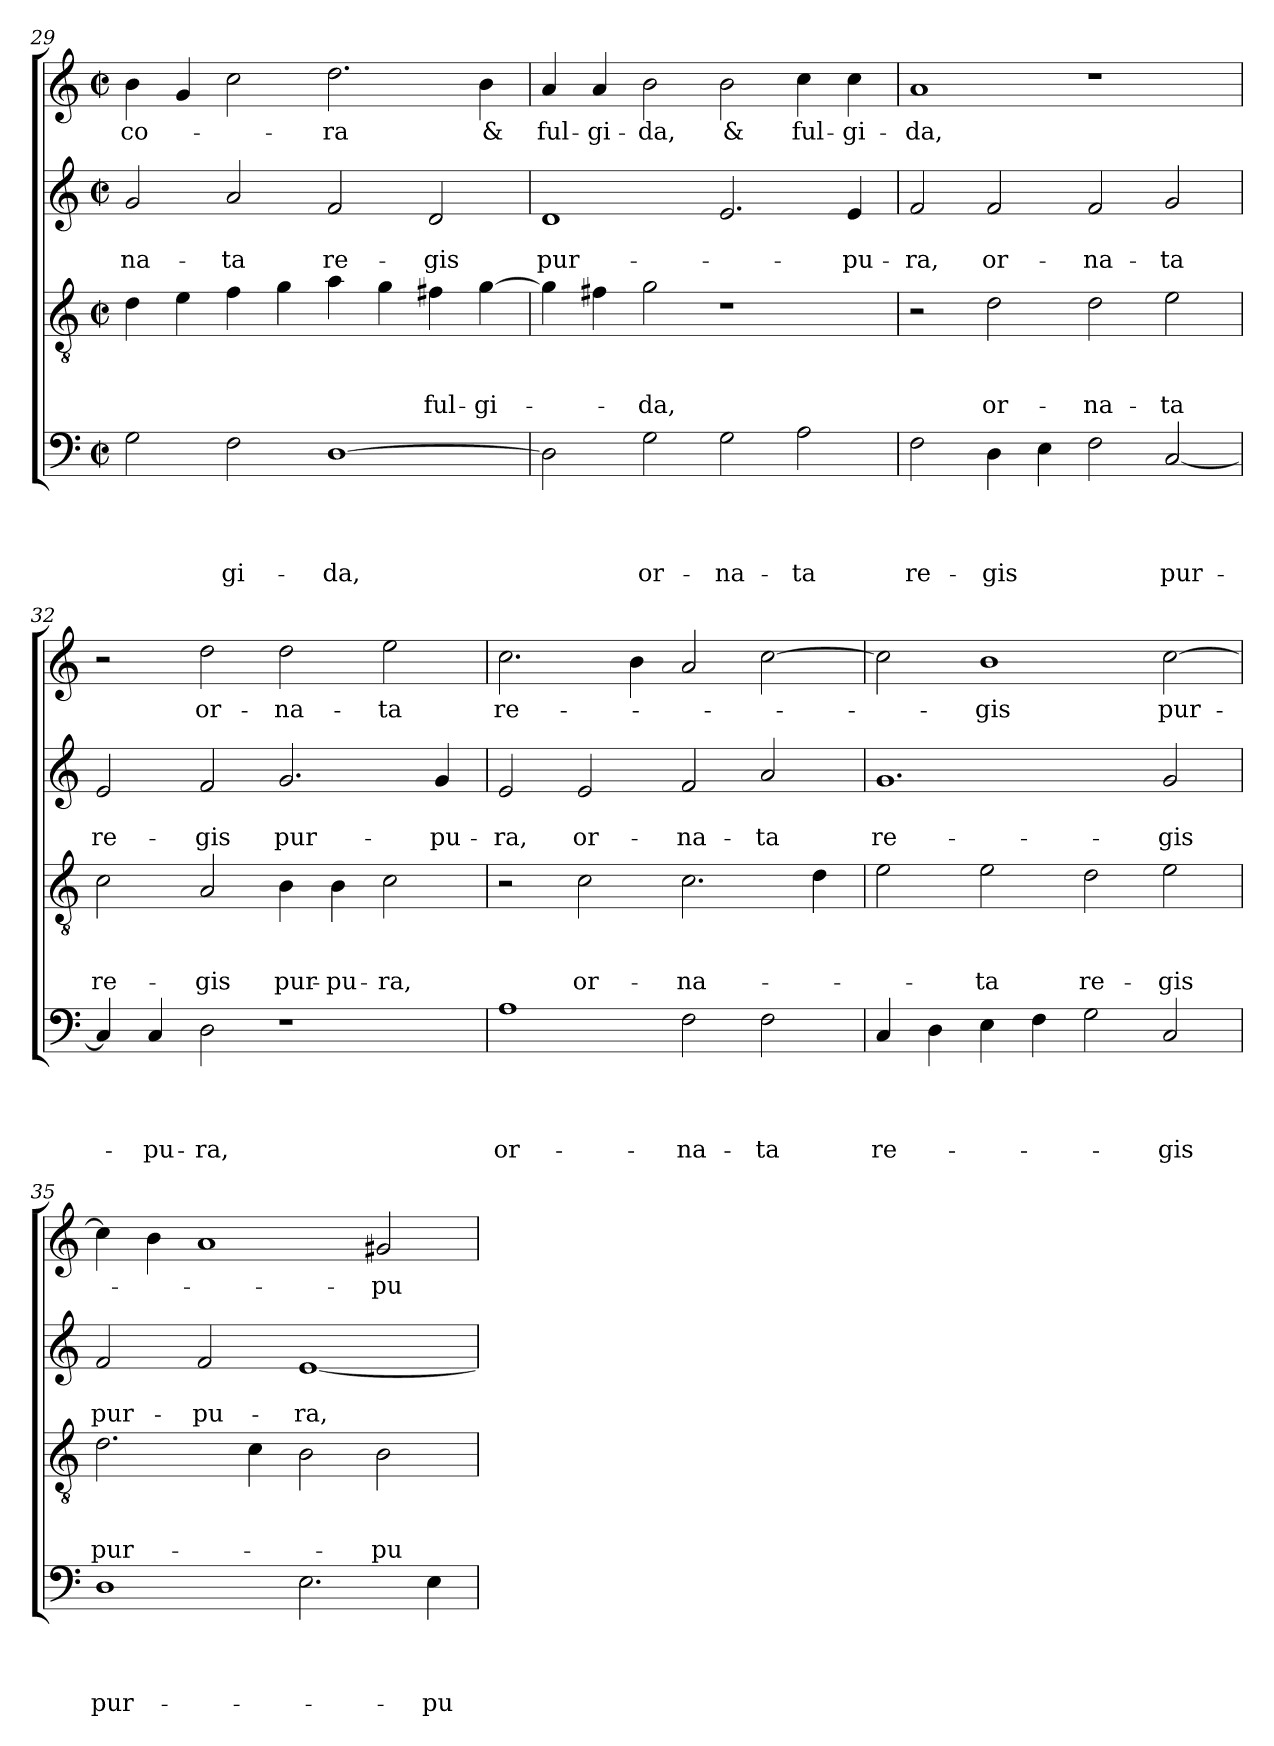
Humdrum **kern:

**kern	**text	**text	**text	**text	**kern	**text	**text	**text	**kern	**text	**text	**kern	**text
*part4	*part4	*part4	*part4	*part4	*part3	*part3	*part3	*part3	*part2	*part2	*part2	*part1	*part1
*staff4	*staff4	*staff4	*staff4	*staff4	*staff3	*staff3	*staff3	*staff3	*staff2	*staff2	*staff2	*staff1	*staff1
*clefF4	*	*	*	*	*clefGv2	*	*	*	*clefG2	*	*	*clefG2	*
*k[]	*	*	*	*	*k[]	*	*	*	*k[]	*	*	*k[]	*
*C:	*	*	*	*	*C:	*	*	*	*C:	*	*	*C:	*
*M2/2	*	*	*	*	*M2/2	*	*	*	*M2/2	*	*	*M2/2	*
*met(c|)	*	*	*	*	*met(c|)	*	*	*	*met(c|)	*	*	*met(c|)	*
=29	=29	=29	=29	=29	=29	=29	=29	=29	=29	=29	=29	=29	=29
!	!	!	!	!	!	!	!	!	!	!	!LO:LY:b	!	!LO:LY:b
2G\	.	.	.	.	4d\	.	.	.	2g/	.	-na-	4b\	-co-
.	.	.	.	.	4e\	.	.	.	.	.	.	4g/	.
!	!	!	!	!LO:LY:b	!	!	!	!	!	!	!LO:LY:b	!	!
2F\	.	.	.	-gi-	4f\	.	.	.	2a/	.	-ta	2cc\	.
.	.	.	.	.	4g\	.	.	.	.	.	.	.	.
!	!	!	!	!LO:LY:b	!	!	!	!	!	!	!LO:LY:b	!	!LO:LY:b
[1D	.	.	.	-da,	4a\	.	.	.	2f/	.	re-	2.dd\	-ra
.	.	.	.	.	4g\	.	.	.	.	.	.	.	.
!	!	!	!	!	!	!	!	!LO:LY:b	!	!	!LO:LY:b	!	!
.	.	.	.	.	4f#X\	.	.	ful-	2d/	.	-gis	.	.
!	!	!	!	!	!	!	!	!LO:LY:b	!	!	!	!	!LO:LY:b
.	.	.	.	.	[4g\	.	.	-gi-	.	.	.	4b\	&
=30	=30	=30	=30	=30	=30	=30	=30	=30	=30	=30	=30	=30	=30
!	!	!	!	!	!	!	!	!	!	!	!LO:LY:b	!	!LO:LY:b
2D\]	.	.	.	.	4g\]	.	.	.	1d	.	pur-	4a/	ful-
!	!	!	!	!	!	!	!	!	!	!	!	!	!LO:LY:b
.	.	.	.	.	4f#X\	.	.	.	.	.	.	4a/	-gi-
!	!	!	!	!LO:LY:b	!	!	!	!LO:LY:b	!	!	!	!	!LO:LY:b
2G\	.	.	.	or-	2g\	.	.	-da,	.	.	.	2b\	-da,
!	!	!	!	!LO:LY:b	!	!	!	!	!	!	!	!	!LO:LY:b
2G\	.	.	.	-na-	1r	.	.	.	2.e/	.	.	2b\	&
!	!	!	!	!LO:LY:b	!	!	!	!	!	!	!	!	!LO:LY:b
2A\	.	.	.	-ta	.	.	.	.	.	.	.	4cc\	ful-
!	!	!	!	!	!	!	!	!	!	!	!LO:LY:b	!	!LO:LY:b
.	.	.	.	.	.	.	.	.	4e/	.	-pu-	4cc\	-gi-
=31	=31	=31	=31	=31	=31	=31	=31	=31	=31	=31	=31	=31	=31
!	!	!	!	!LO:LY:b	!	!	!	!	!	!	!LO:LY:b	!	!LO:LY:b
2F\	.	.	.	re-	2r	.	.	.	2f/	.	-ra,	1a	-da,
!	!	!	!	!LO:LY:b	!	!	!	!LO:LY:b	!	!	!LO:LY:b	!	!
4D\	.	.	.	-gis	2d\	.	.	or-	2f/	.	or-	.	.
4E\	.	.	.	.	.	.	.	.	.	.	.	.	.
!	!	!	!	!	!	!	!	!LO:LY:b	!	!	!LO:LY:b	!	!
2F\	.	.	.	.	2d\	.	.	-na-	2f/	.	-na-	1r	.
!	!	!	!	!LO:LY:b	!	!	!	!LO:LY:b	!	!	!LO:LY:b	!	!
[2C/	.	.	.	pur-	2e\	.	.	-ta	2g/	.	-ta	.	.
!!LO:LB:g=z
=32	=32	=32	=32	=32	=32	=32	=32	=32	=32	=32	=32	=32	=32
!	!	!	!	!	!	!	!	!LO:LY:b	!	!	!LO:LY:b	!	!
4C/]	.	.	.	.	2c\	.	.	re-	2e/	.	re-	2r	.
!	!	!	!	!LO:LY:b	!	!	!	!	!	!	!	!	!
4C/	.	.	.	-pu-	.	.	.	.	.	.	.	.	.
!	!	!	!	!LO:LY:b	!	!	!	!LO:LY:b	!	!	!LO:LY:b	!	!LO:LY:b
2D\	.	.	.	-ra,	2A/	.	.	-gis	2f/	.	-gis	2dd\	or-
!	!	!	!	!	!	!	!	!LO:LY:b	!	!	!LO:LY:b	!	!LO:LY:b
1r	.	.	.	.	4B\	.	.	pur-	2.g/	.	pur-	2dd\	-na-
!	!	!	!	!	!	!	!	!LO:LY:b	!	!	!	!	!
.	.	.	.	.	4B\	.	.	-pu-	.	.	.	.	.
!	!	!	!	!	!	!	!	!LO:LY:b	!	!	!	!	!LO:LY:b
.	.	.	.	.	2c\	.	.	-ra,	.	.	.	2ee\	-ta
!	!	!	!	!	!	!	!	!	!	!	!LO:LY:b	!	!
.	.	.	.	.	.	.	.	.	4g/	.	-pu-	.	.
=33	=33	=33	=33	=33	=33	=33	=33	=33	=33	=33	=33	=33	=33
!	!	!	!	!LO:LY:b	!	!	!	!	!	!	!LO:LY:b	!	!LO:LY:b
1A	.	.	.	or-	2r	.	.	.	2e/	.	-ra,	2.cc\	re-
!	!	!	!	!	!	!	!	!LO:LY:b	!	!	!LO:LY:b	!	!
.	.	.	.	.	2c\	.	.	or-	2e/	.	or-	.	.
.	.	.	.	.	.	.	.	.	.	.	.	4b\	.
!	!	!	!	!LO:LY:b	!	!	!	!LO:LY:b	!	!	!LO:LY:b	!	!
2F\	.	.	.	-na-	2.c\	.	.	-na-	2f/	.	-na-	2a/	.
!	!	!	!	!LO:LY:b	!	!	!	!	!	!	!LO:LY:b	!	!
2F\	.	.	.	-ta	.	.	.	.	2a/	.	-ta	[2cc\	.
.	.	.	.	.	4d\	.	.	.	.	.	.	.	.
=34	=34	=34	=34	=34	=34	=34	=34	=34	=34	=34	=34	=34	=34
!	!	!	!	!LO:LY:b	!	!	!	!	!	!	!LO:LY:b	!	!
4C/	.	.	.	re-	2e\	.	.	.	1.g	.	re-	2cc\]	.
4D\	.	.	.	.	.	.	.	.	.	.	.	.	.
!	!	!	!	!	!	!	!	!LO:LY:b	!	!	!	!	!LO:LY:b
4E\	.	.	.	.	2e\	.	.	-ta	.	.	.	1b	-gis
4F\	.	.	.	.	.	.	.	.	.	.	.	.	.
!	!	!	!	!	!	!	!	!LO:LY:b	!	!	!	!	!
2G\	.	.	.	.	2d\	.	.	re-	.	.	.	.	.
!	!	!	!	!LO:LY:b	!	!	!	!LO:LY:b	!	!	!LO:LY:b	!	!LO:LY:b
2C/	.	.	.	-gis	2e\	.	.	-gis	2g/	.	-gis	[2cc\	pur-
=35	=35	=35	=35	=35	=35	=35	=35	=35	=35	=35	=35	=35	=35
!	!	!	!	!LO:LY:b	!	!	!	!LO:LY:b	!	!	!LO:LY:b	!	!
1D	.	.	.	pur-	2.d\	.	.	pur-	2f/	.	pur-	4cc\]	.
.	.	.	.	.	.	.	.	.	.	.	.	4b\	.
!	!	!	!	!	!	!	!	!	!	!	!LO:LY:b	!	!
.	.	.	.	.	.	.	.	.	2f/	.	-pu-	1a	.
.	.	.	.	.	4c\	.	.	.	.	.	.	.	.
!	!	!	!	!	!	!	!	!	!	!	!LO:LY:b	!	!
2.E\	.	.	.	.	2B\	.	.	.	[1e	.	-ra,	.	.
!	!	!	!	!	!	!	!	!LO:LY:b	!	!	!	!	!LO:LY:b
.	.	.	.	.	2B\	.	.	-pu-	.	.	.	2g#/	-pu-
!	!	!	!	!LO:LY:b	!	!	!	!	!	!	!	!	!
4E\	.	.	.	-pu-	.	.	.	.	.	.	.	.	.
=	=	=	=	=	=	=	=	=	=	=	=	=	=
*-	*-	*-	*-	*-	*-	*-	*-	*-	*-	*-	*-	*-	*-
